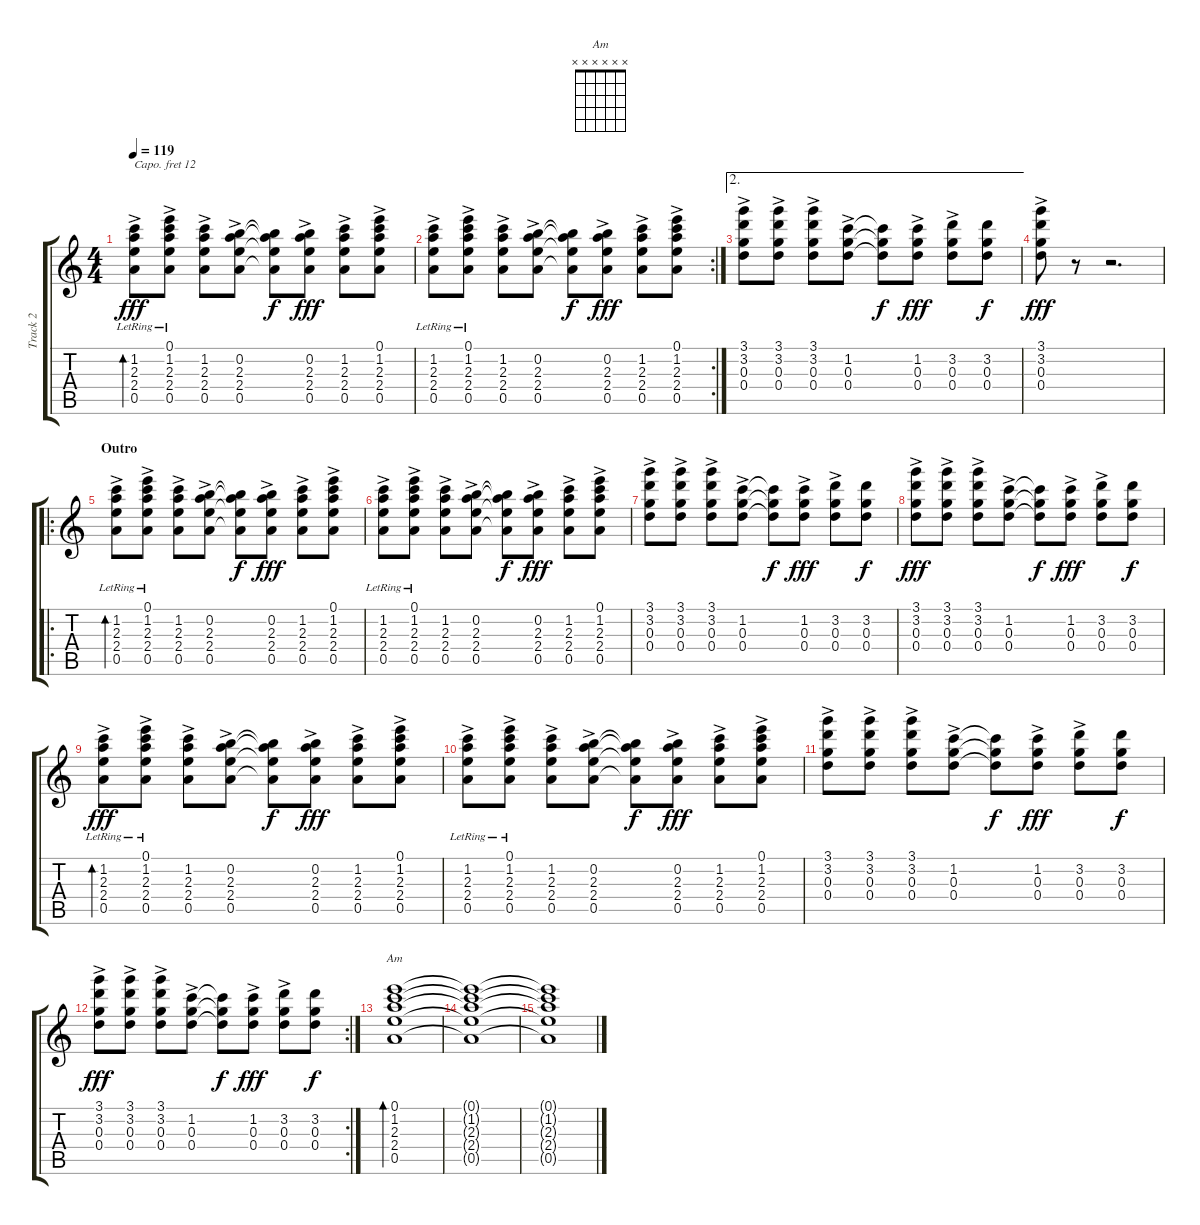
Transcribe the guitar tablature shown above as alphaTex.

\track ("Track 2" "Track 2") {instrument acousticguitarsteel}
\staff {score tabs}
\capo 12
\tuning (E4 B3 G3 D3 A2 E2) {hide}
\chord ("Am" x x x x x x)
\ts (4 4)
\tempo 119
\clef g2
\ks c
(1.2{ac lr} 2.3{lr} 2.4{lr} 0.5{lr}).8{bd 60 dy fff} (0.1{ac} 1.2 2.3 2.4{lr} 0.5{lr}).8 (1.2{ac} 2.3 2.4 0.5).8 (0.2{ac} 2.3 2.4 0.5).8 (0.2{t} 2.3{t} 2.4{t} 0.5{t}).8{dy f} (0.2{ac} 2.3 2.4 0.5).8{dy fff} (1.2{ac} 2.3 2.4 0.5).8 (0.1{ac} 1.2 2.3 2.4 0.5).8 |
\rc 2
(1.2{ac lr} 2.3{lr} 2.4{lr} 0.5{lr}).8 (0.1{ac} 1.2 2.3 2.4{lr} 0.5{lr}).8 (1.2{ac} 2.3 2.4 0.5).8 (0.2{ac} 2.3 2.4 0.5).8 (0.2{t} 2.3{t} 2.4{t} 0.5{t}).8{dy f} (0.2{ac} 2.3 2.4 0.5).8{dy fff} (1.2{ac} 2.3 2.4 0.5).8 (0.1{ac} 1.2 2.3 2.4 0.5).8 |
\ae 2
(3.1 3.2{ac} 0.3 0.4).8 (3.1 3.2{ac} 0.3 0.4).8 (3.1 3.2{ac} 0.3 0.4).8 (1.2{ac} 0.3 0.4).8 (1.2{t} 0.3{t} 0.4{t}).8{dy f} (1.2{ac} 0.3 0.4).8{dy fff} (3.2{ac} 0.3 0.4).8 (3.2 0.3 0.4).8{dy f} |
(3.1 3.2{ac} 0.3 0.4).8{dy fff} r.8 r.2{d} |
\ro
\section ("" "Outro")
(1.2{ac lr} 2.3{lr} 2.4{lr} 0.5{lr}).8{bd 60} (0.1{ac} 1.2 2.3 2.4{lr} 0.5{lr}).8 (1.2{ac} 2.3 2.4 0.5).8 (0.2{ac} 2.3 2.4 0.5).8 (0.2{t} 2.3{t} 2.4{t} 0.5{t}).8{dy f} (0.2{ac} 2.3 2.4 0.5).8{dy fff} (1.2{ac} 2.3 2.4 0.5).8 (0.1{ac} 1.2 2.3 2.4 0.5).8 |
(1.2{ac lr} 2.3{lr} 2.4{lr} 0.5{lr}).8 (0.1{ac} 1.2 2.3 2.4{lr} 0.5{lr}).8 (1.2{ac} 2.3 2.4 0.5).8 (0.2{ac} 2.3 2.4 0.5).8 (0.2{t} 2.3{t} 2.4{t} 0.5{t}).8{dy f} (0.2{ac} 2.3 2.4 0.5).8{dy fff} (1.2{ac} 2.3 2.4 0.5).8 (0.1{ac} 1.2 2.3 2.4 0.5).8 |
(3.1 3.2{ac} 0.3 0.4).8 (3.1 3.2{ac} 0.3 0.4).8 (3.1 3.2{ac} 0.3 0.4).8 (1.2{ac} 0.3 0.4).8 (1.2{t} 0.3{t} 0.4{t}).8{dy f} (1.2{ac} 0.3 0.4).8{dy fff} (3.2{ac} 0.3 0.4).8 (3.2 0.3 0.4).8{dy f} |
(3.1 3.2{ac} 0.3 0.4).8{dy fff} (3.1 3.2{ac} 0.3 0.4).8 (3.1 3.2{ac} 0.3 0.4).8 (1.2{ac} 0.3 0.4).8 (1.2{t} 0.3{t} 0.4{t}).8{dy f} (1.2{ac} 0.3 0.4).8{dy fff} (3.2{ac} 0.3 0.4).8 (3.2 0.3 0.4).8{dy f} |
(1.2{ac lr} 2.3{lr} 2.4{lr} 0.5{lr}).8{bd 60 dy fff} (0.1{ac} 1.2 2.3 2.4{lr} 0.5{lr}).8 (1.2{ac} 2.3 2.4 0.5).8 (0.2{ac} 2.3 2.4 0.5).8 (0.2{t} 2.3{t} 2.4{t} 0.5{t}).8{dy f} (0.2{ac} 2.3 2.4 0.5).8{dy fff} (1.2{ac} 2.3 2.4 0.5).8 (0.1{ac} 1.2 2.3 2.4 0.5).8 |
(1.2{ac lr} 2.3{lr} 2.4{lr} 0.5{lr}).8 (0.1{ac} 1.2 2.3 2.4{lr} 0.5{lr}).8 (1.2{ac} 2.3 2.4 0.5).8 (0.2{ac} 2.3 2.4 0.5).8 (0.2{t} 2.3{t} 2.4{t} 0.5{t}).8{dy f} (0.2{ac} 2.3 2.4 0.5).8{dy fff} (1.2{ac} 2.3 2.4 0.5).8 (0.1{ac} 1.2 2.3 2.4 0.5).8 |
(3.1 3.2{ac} 0.3 0.4).8 (3.1 3.2{ac} 0.3 0.4).8 (3.1 3.2{ac} 0.3 0.4).8 (1.2{ac} 0.3 0.4).8 (1.2{t} 0.3{t} 0.4{t}).8{dy f} (1.2{ac} 0.3 0.4).8{dy fff} (3.2{ac} 0.3 0.4).8 (3.2 0.3 0.4).8{dy f} |
\rc 2
(3.1 3.2{ac} 0.3 0.4).8{dy fff} (3.1 3.2{ac} 0.3 0.4).8 (3.1 3.2{ac} 0.3 0.4).8 (1.2{ac} 0.3 0.4).8 (1.2{t} 0.3{t} 0.4{t}).8{dy f} (1.2{ac} 0.3 0.4).8{dy fff} (3.2{ac} 0.3 0.4).8 (3.2 0.3 0.4).8{dy f} |
(0.1 1.2 2.3 2.4 0.5).1{bd 60 ch "Am"} |
(0.1{t} 1.2{t} 2.3{t} 2.4{t} 0.5{t}).1 |
(0.1{t} 1.2{t} 2.3{t} 2.4{t} 0.5{t}).1
